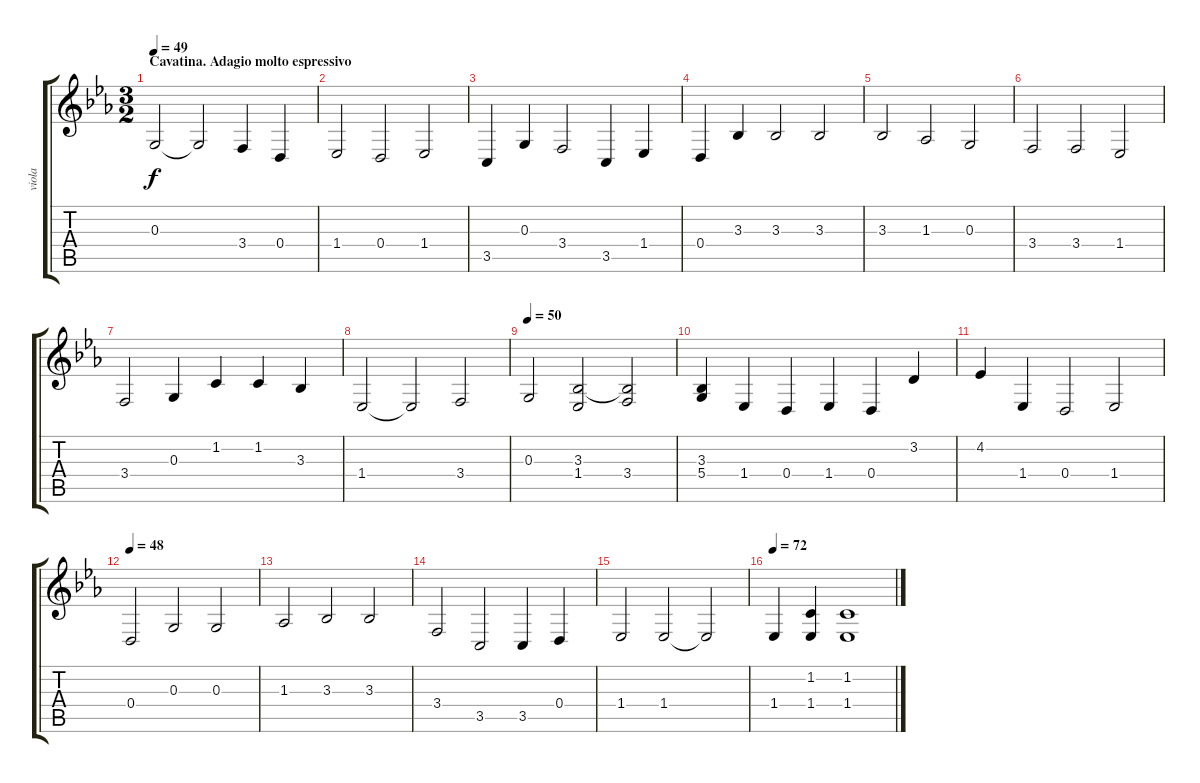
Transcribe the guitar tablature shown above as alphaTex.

\track ("viola" "viola") {instrument viola}
\staff {score tabs}
\tuning (E4 B3 G3 D3 A2 E2) {hide}
\ts (3 2)
\section ("" "Cavatina. Adagio molto espressivo")
\tempo 49
\clef g2
\ks eb
0.3.2{dy f instrument viola} 0.3{t}.2 3.4.4 0.4.4 |
1.4.2 0.4.2 1.4.2 |
3.5.4 0.3.4 3.4.2 3.5.4 1.4.4 |
0.4.4 3.3.4 3.3.2 3.3.2 |
3.3.2 1.3.2 0.3.2 |
3.4.2 3.4.2 1.4.2 |
3.4.2 0.3.4 1.2.4 1.2.4 3.3.4 |
1.4.2 1.4{t}.2 3.4.2 |
\tempo 50
0.3.2 (3.3 1.4).2 (3.3{t} 3.4).2 |
(3.3 5.4).4 1.4.4 0.4.4 1.4.4 0.4.4 3.2.4 |
4.2.4 1.4.4 0.4.2 1.4.2 |
\tempo 48
0.4.2 0.3.2 0.3.2 |
1.3.2 3.3.2 3.3.2 |
3.4.2 3.5.2 3.5.4 0.4.4 |
1.4.2 1.4.2 1.4{t}.2 |
\tempo 72
1.4.4 (1.2 1.4).4 (1.2 1.4).1
